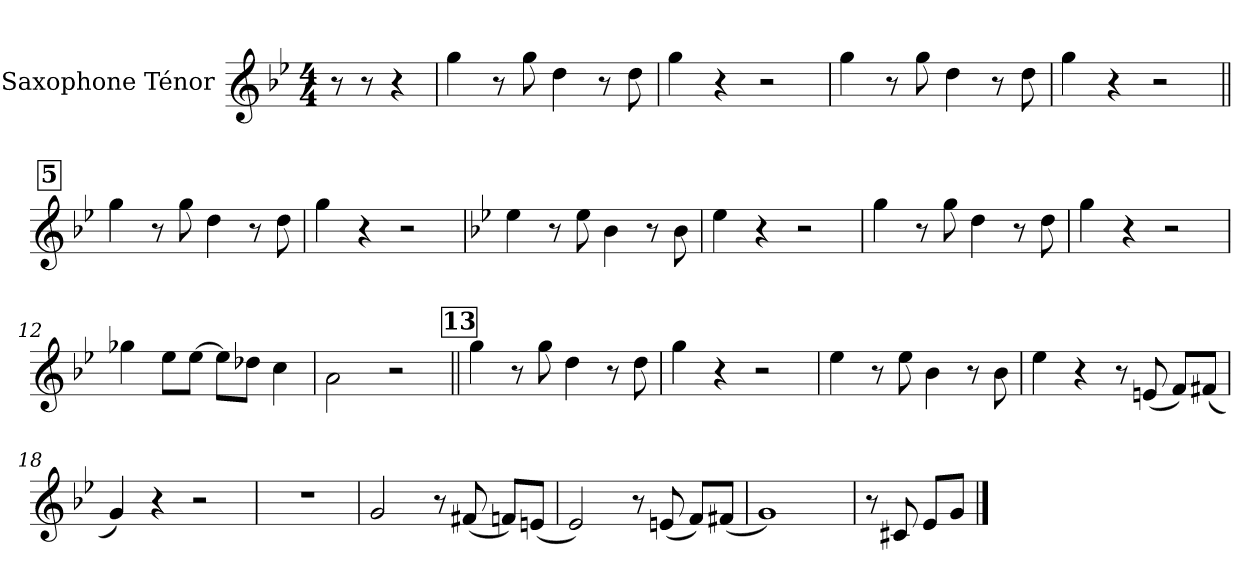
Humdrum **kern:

**kern
*part1
*staff1
*I"Saxophone Ténor
*I'Sax. T.
*clefG2
*ITrd8c14
*k[b-e-]
*M4/4
=1
8r
8r
4r
=2
4g\
8r
8g\
4d\
8r
8d\
=3
4g\
4r
2r
=4
4g\
8r
8g\
4d\
8r
8d\
=5
4g\
4r
2r
!!LO:REH:place=s1:a:B:fs=14:t=5
=6||
4g\
8r
8g\
4d\
8r
8d\
=7
4g\
4r
2r
=8
*k[b-e-]
4e-\
8r
8e-\
4B-\
8r
8B-\
=9
4e-\
4r
2r
!!LO:LB:g=z
=10
4g\
8r
8g\
4d\
8r
8d\
=11
4g\
4r
2r
=12
4g-X\
8e-\L
[8e-\J
8e-\L]
8d-X\J
4c\
=13
2A\
2r
!!LO:REH:place=s1:a:B:fs=14:t=13
=14||
4g\
8r
8g\
4d\
8r
8d\
=15
4g\
4r
2r
=16
4e-\
8r
8e-\
4B-\
8r
8B-\
=17
4e-\
4r
8r
(8En/
8F/L)
(8F#X/J
!!LO:LB:g=z
=18
4G/)
4r
2r
=19
1r
=20
2G/
8r
(8F#X/
8Fn/L)
(8En/J
=21
2E-/)
8r
(8En/
8F/L)
(8F#X/J
=22
1G)
=23
8r
8C#X/
8E-/L
8G/J
==
*-
